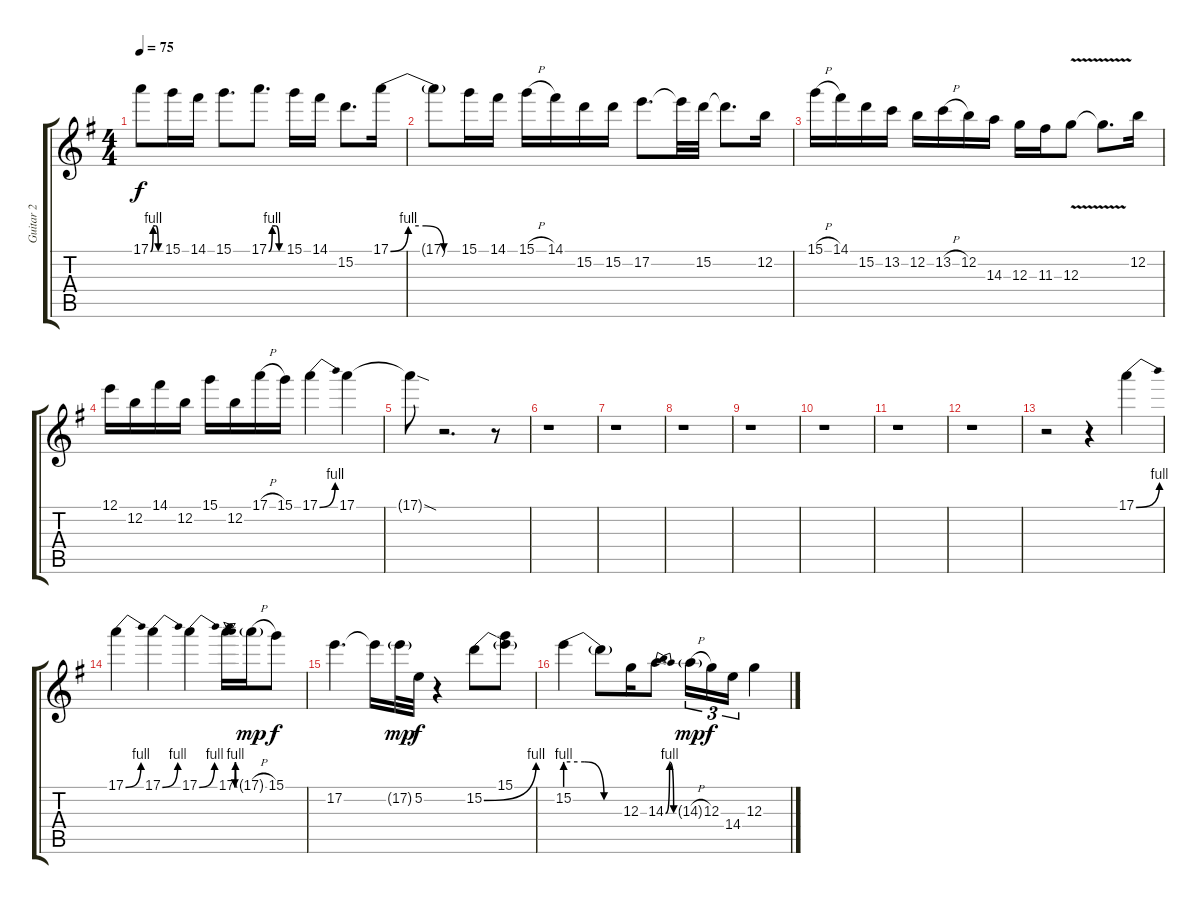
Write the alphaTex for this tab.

\track ("Guitar 2" "Guitar 2") {instrument distortionguitar}
\staff {score tabs}
\tuning (E4 B3 G3 D3 A2 E2) {hide}
\ts (4 4)
\tempo 75
\clef g2
\ks eminor
17.1{be (custom 0 0 15 4 30 4 45 0 60 0)}.8{dy f} 15.1.16 14.1.16 15.1.8{d} 17.1{be (custom 0 0 15 4 30 4 45 0 60 0)}.8{d} 15.1.16 14.1.16 15.2.8{d} 17.1{be (custom 0 0 15 4 30 4 45 0 60 0)}.16 |
17.1{t}.8 15.1.16 14.1.16 15.1{h}.16 14.1.16 15.2.16 15.2.16 17.2.8{d} 17.2{t}.32 15.2.32 15.2{t}.8{d} 12.2.16 |
15.1{h}.16 14.1.16 15.2.16 13.2.16 12.2.16 13.2{h}.16 12.2.16 14.3.16 12.3.16 11.3.16 12.3{v}.8 12.3{t}.8{d} 12.2.16 |
12.1.16 12.2.16 14.1.16 12.2.16 15.1.16 12.2.16 17.1{h}.16 15.1.16 17.1{be (bend 0 0 60 4)}.4 17.1.4 |
17.1{sod t}.8 r.2{d} r.8 |
r.1 |
r.1 |
r.1 |
r.1 |
r.1 |
r.1 |
r.1 |
r.2{volume 7 instrument distortionguitar} r.4 17.1{be (bend 0 0 60 4)}.4 |
17.1{be (bend 0 0 60 4)}.4 17.1{be (bend 0 0 60 4)}.4 17.1{be (bend 0 0 60 4)}.4 17.1{be (bendrelease 0 0 15 4 45 4 60 0)}.16 17.1{h g}.16{dy mp} 15.1.8{dy f} |
17.2.4{d} 17.2{t}.16 17.2{g}.32{dy mp} 5.2.32{dy f} r.4 15.2{be (bend 0 0 60 4)}.8 (15.1 15.2{t}).8 |
15.2{be (custom 0 4 20 4 40 0 60 0)}.4 15.2{t}.8 12.3.16 14.3{be (bendrelease 0 0 15 4 45 4 60 0)}.8{d} 14.3{h g}.16{tu (3 2) dy mp} 12.3.16{tu (3 2) dy f} 14.4.16{tu (3 2)} 12.3.4
